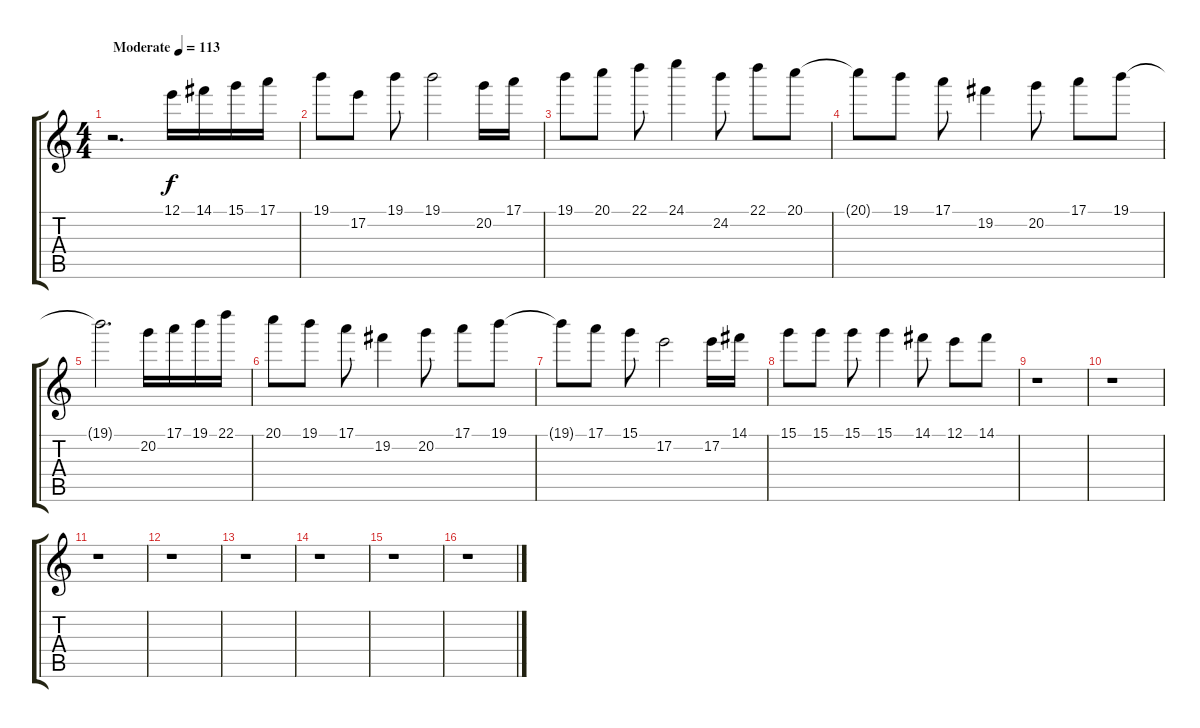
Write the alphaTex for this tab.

\track "" {instrument acousticguitarsteel}
\staff {score tabs}
\tuning (E4 B3 G3 D3 A2 E2) {hide}
\ts (4 4)
\tempo (113 "Moderate")
\clef g2
\ks c
r.2{d dy f instrument acousticguitarsteel} 12.1.16 14.1.16 15.1.16 17.1.16 |
19.1.8 17.2.8 19.1.8 19.1.2 20.2.16 17.1.16 |
19.1.8 20.1.8 22.1.8 24.1.4 24.2.8 22.1.8 20.1.8 |
20.1{t}.8{txt ""} 19.1.8 17.1.8 19.2.4 20.2.8 17.1.8 19.1.8 |
19.1{t}.2{d} 20.2.16 17.1.16 19.1.16 22.1.16 |
20.1.8 19.1.8 17.1.8 19.2.4 20.2.8 17.1.8 19.1.8 |
19.1{t}.8 17.1.8 15.1.8 17.2.2 17.2.16 14.1.16 |
15.1.8 15.1.8 15.1.8 15.1.4 14.1.8 12.1.8 14.1.8 |
r.1 |
r.1 |
r.1 |
r.1 |
r.1 |
r.1 |
r.1 |
r.1
